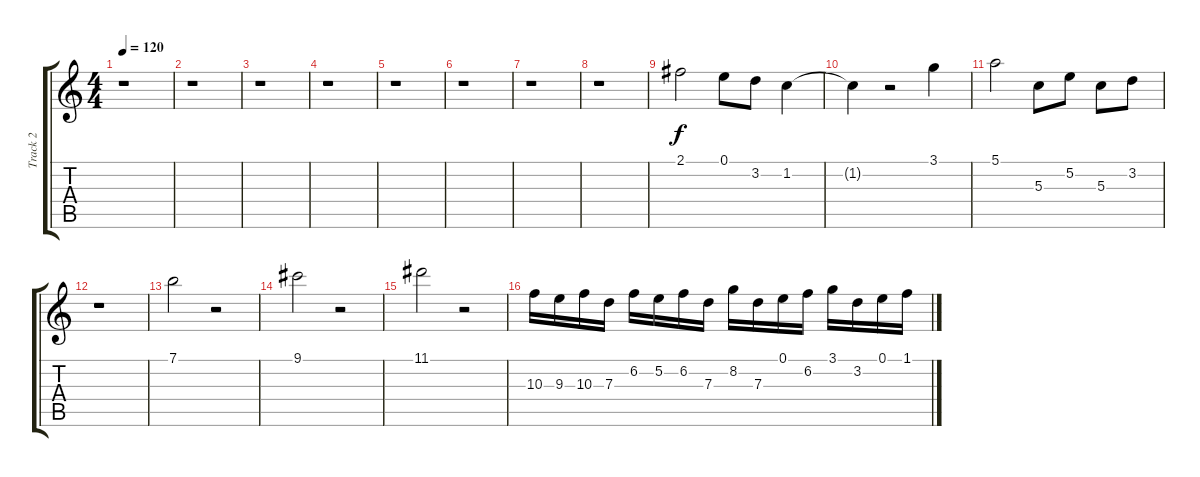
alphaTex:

\track ("Track 2" "Track 2") {instrument acousticguitarsteel}
\staff {score tabs}
\tuning (E4 B3 G3 D3 A2 E2) {hide}
\ts (4 4)
\tempo 120
\clef g2
\ks c
r.1{dy f instrument acousticguitarsteel} |
r.1 |
r.1 |
r.1 |
r.1 |
r.1 |
r.1 |
r.1 |
2.1.2 0.1.8 3.2.8 1.2.4 |
1.2{t}.4 r.2 3.1.4 |
5.1.2 5.3.8 5.2.8 5.3.8 3.2.8 |
r.1 |
7.1.2 r.2 |
9.1.2 r.2 |
11.1.2 r.2 |
10.3.16 9.3.16 10.3.16 7.3.16 6.2.16 5.2.16 6.2.16 7.3.16 8.2.16 7.3.16 0.1.16 6.2.16 3.1.16 3.2.16 0.1.16 1.1.16
